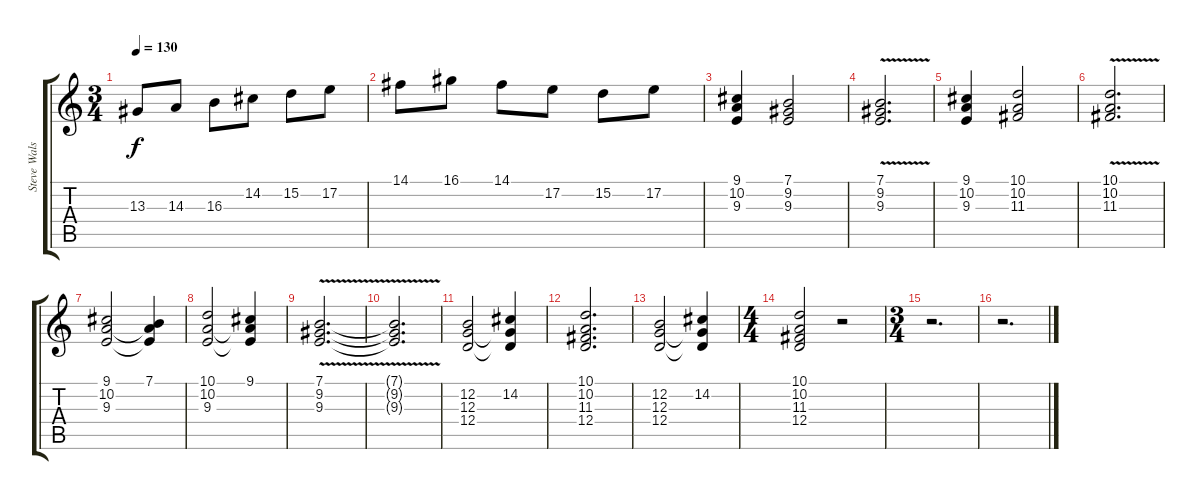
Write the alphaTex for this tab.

\track ("Steve Walsh (Organ)" "Steve Wals") {instrument drawbarorgan}
\staff {score tabs}
\tuning (E4 B3 G3 D3 A2 E2) {hide}
\ts (3 4)
\tempo 130
\clef g2
\ks c
13.3.8{dy f} 14.3.8 16.3.8 14.2.8 15.2.8 17.2.8 |
14.1.8 16.1.8 14.1.8 17.2.8 15.2.8 17.2.8 |
(9.1 10.2 9.3).4 (7.1 9.2 9.3).2 |
(7.1{v} 9.2{v} 9.3{v}).2{d} |
(9.1 10.2 9.3).4 (10.1 10.2 11.3).2 |
(10.1{v} 10.2{v} 11.3{v}).2{d} |
(9.1 10.2 9.3).2 (7.1 10.2{t} 9.3{t}).4 |
(10.1 10.2 9.3).2 (9.1 10.2{t} 9.3{t}).4 |
(7.1{v} 9.2{v} 9.3{v}).2{d} |
(7.1{v t} 9.2{v t} 9.3{v t}).2{d} |
(12.2 12.3 12.4).2 (14.2 12.3{t} 12.4{t}).4 |
(10.1 10.2 11.3 12.4).2{d} |
(12.2 12.3 12.4).2 (14.2 12.3{t} 12.4{t}).4 |
\ts (4 4)
(10.1 10.2 11.3 12.4).2 r.2 |
\ts (3 4)
r.2{d} |
r.2{d}
